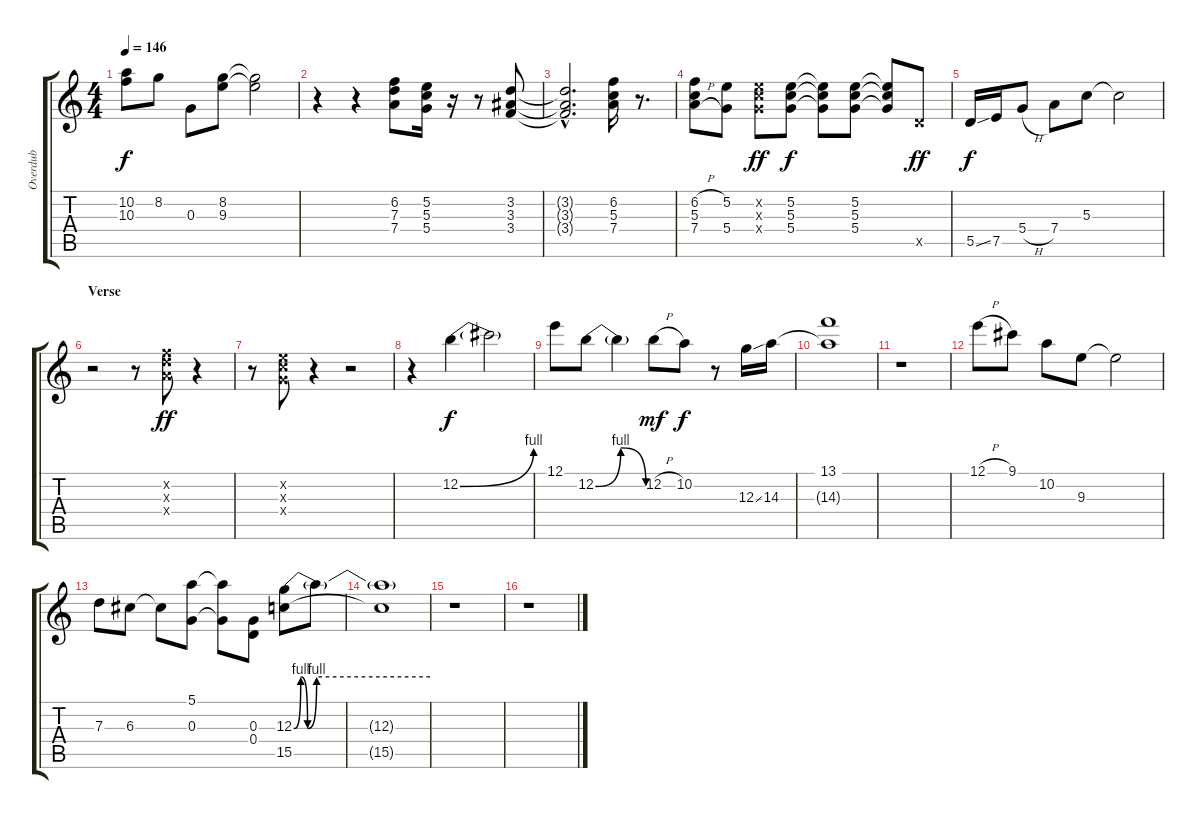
\track ("Overdub" "Overdub") {instrument fretlessbass}
\staff {score tabs}
\tuning (E4 B3 G3 D3 A2 E2) {hide}
\ts (4 4)
\tempo 146
\clef g2
\ks c
(10.2 10.3).8{dy f} 8.2.8 0.3.8 (8.2 9.3).8 (8.2{t} 9.3{t}).2 |
r.4 r.4 (6.2 7.3 7.4).8 (5.2 5.3 5.4).16 r.16 r.8 (3.2 3.3 3.4).8 |
(3.2{hac t} 3.3{hac t} 3.4{hac t}).2{d} (6.2 5.3 7.4).16 r.8{d} |
(6.2{h} 5.3 7.4{h}).8 (5.2 5.4).8 (5.2{x} 5.3{x} 5.4{x}).8{dy ff} (5.2 5.3 5.4).8{dy f} (5.2{t} 5.3{t} 5.4{t}).8 (5.2 5.3 5.4).8 (5.2{t} 5.3{t} 5.4{t}).8 5.5{x}.8{dy ff} |
5.5{ss}.16{dy f} 7.5.16 5.4{h}.8 7.4.8 5.3.8 5.3{t}.2 |
\section ("" "Verse")
r.2 r.8 (6.2{x} 7.3{x} 7.4{x}).8{dy ff} r.4 |
r.8 (5.2{x} 5.3{x} 5.4{x}).8 r.4 r.2 |
r.4 12.2{be (bend 0 0 60 4)}.4{dy f} 12.2{t}.2 |
12.1.8 12.2{be (bendrelease 0 0 20 4 50 4 60 0)}.8 12.2{t}.4 12.2{h}.8{dy mf} 10.2.8{dy f} r.8 12.3{ss}.16 14.3.16 |
(13.1 14.3{t}).1 |
r.1 |
12.1{h}.8 9.1.8 10.2.8 9.3.8 9.3{t}.2 |
7.3.8 6.3.8 6.3{t}.8 (5.1 0.3).8 (5.1{t} 0.3{t}).8 (0.3 0.4).8 (12.3{be (custom 0 0 3 4 6 0 10 4 60 4)} 15.5).8 12.3{t}.8 |
(12.3{t} 15.5{t}).1 |
r.1 |
r.1
